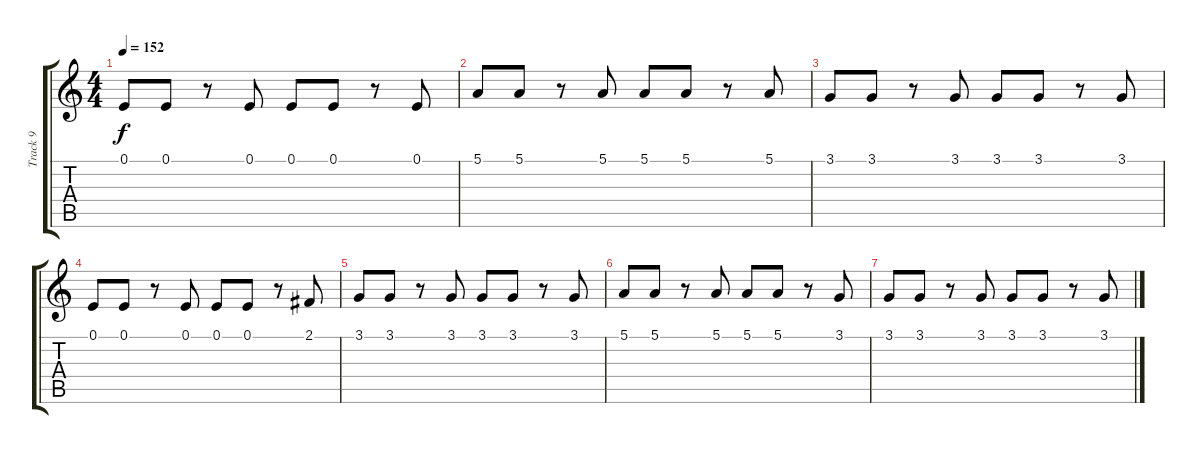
\track ("Track 9" "Track 9") {instrument lead5charang}
\staff {score tabs}
\tuning (E4 B3 G3 D3 A2 E2) {hide}
\ts (4 4)
\tempo 152
\clef g2
\ks c
0.1.8{dy f} 0.1.8 r.8 0.1.8 0.1.8 0.1.8 r.8 0.1.8 |
5.1.8 5.1.8 r.8 5.1.8 5.1.8 5.1.8 r.8 5.1.8 |
3.1.8 3.1.8 r.8 3.1.8 3.1.8 3.1.8 r.8 3.1.8 |
0.1.8 0.1.8 r.8 0.1.8 0.1.8 0.1.8 r.8 2.1.8 |
3.1.8 3.1.8 r.8 3.1.8 3.1.8 3.1.8 r.8 3.1.8 |
5.1.8 5.1.8 r.8 5.1.8 5.1.8 5.1.8 r.8 3.1.8 |
3.1.8 3.1.8 r.8 3.1.8 3.1.8 3.1.8 r.8 3.1.8
